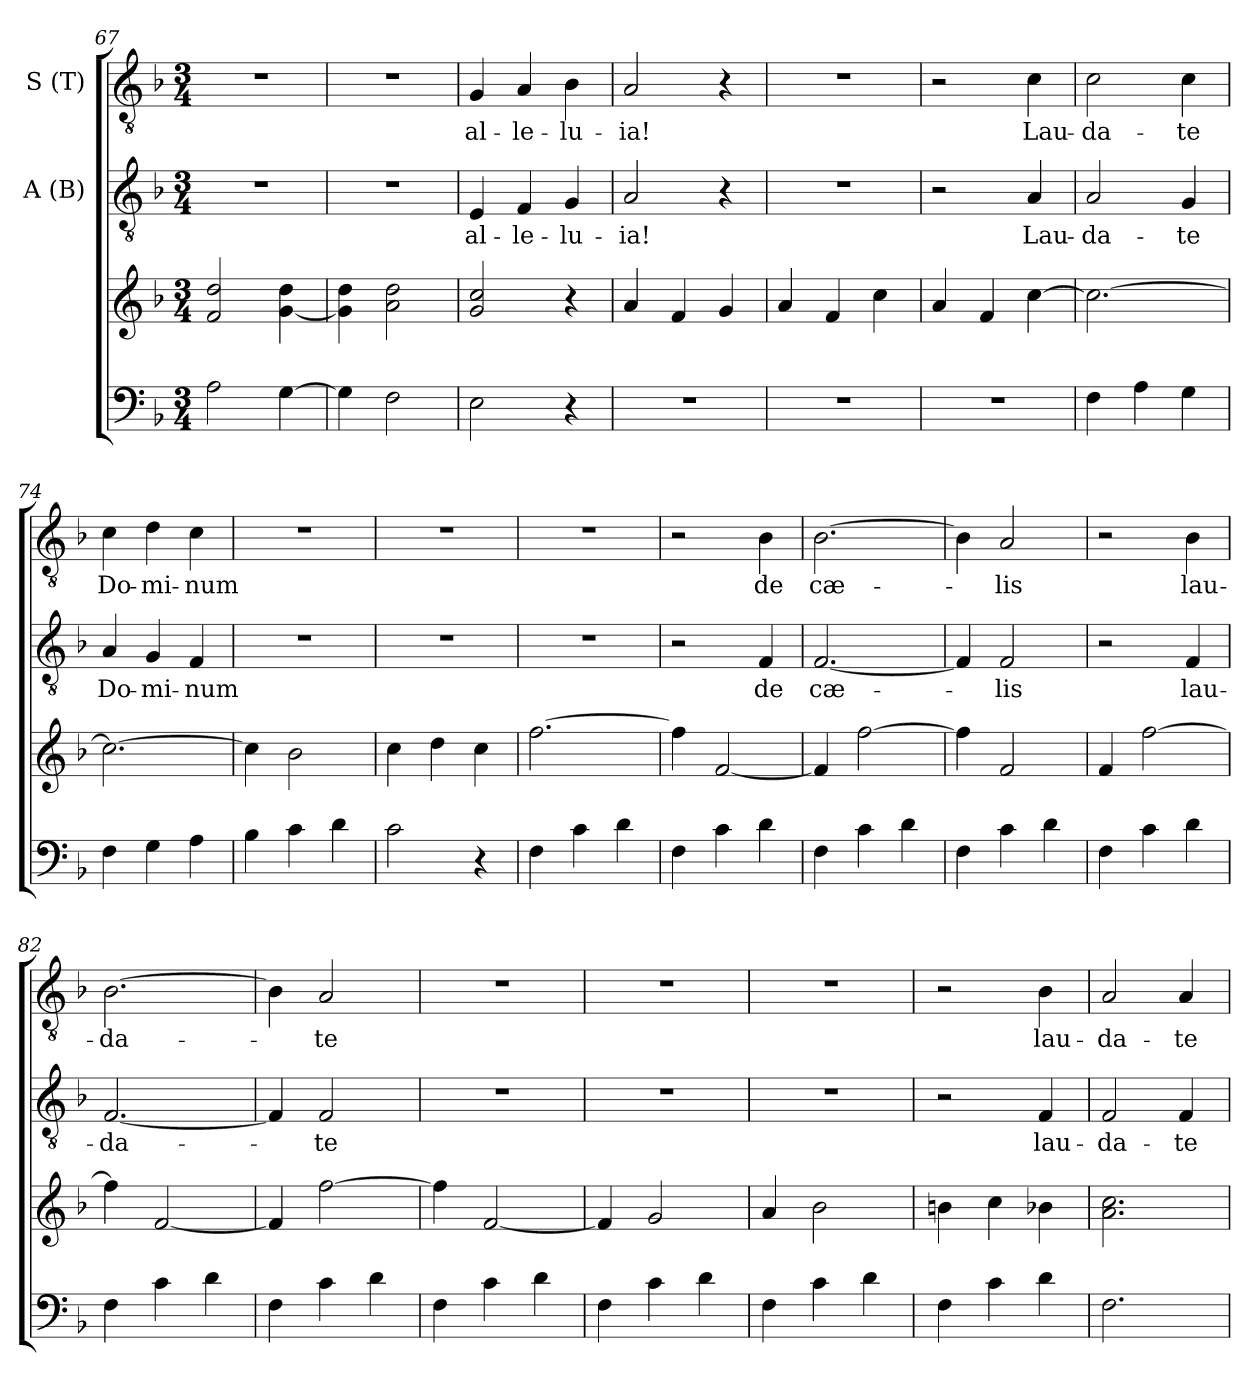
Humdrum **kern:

**kern	**kern	**kern	**text	**kern	**text
*part3	*part3	*part2	*part2	*part1	*part1
*staff4	*staff3	*staff2	*staff2	*staff1	*staff1
*	*	*I"A (B)	*	*I"S (T)	*
*clefF4	*clefG2	*clefGv2	*	*clefGv2	*
*k[b-]	*k[b-]	*k[b-]	*	*k[b-]	*
*F:	*F:	*F:	*	*F:	*
*M3/4	*M3/4	*M3/4	*	*M3/4	*
=67	=67	=67	=67	=67	=67
!	!	!LO:N:vis=1	!	!LO:N:vis=1	!
2A\	2f/ 2dd/	2.r	.	2.r	.
[>4G\	[<4g\ 4dd\	.	.	.	.
=68	=68	=68	=68	=68	=68
!	!	!LO:N:vis=1	!	!LO:N:vis=1	!
4G\]	4g\] 4dd\	2.r	.	2.r	.
2F\	2a\ 2dd\	.	.	.	.
=69	=69	=69	=69	=69	=69
!	!	!	!LO:LY:b	!	!LO:LY:b
2E\	2g/ 2cc/	4E/	al-	4G/	al-
!	!	!	!LO:LY:b	!	!LO:LY:b
.	.	4F/	-le-	4A/	-le-
!	!	!	!LO:LY:b	!	!LO:LY:b
4r	4r	4G/	-lu-	4B-\	-lu-
!!LO:LB:g=z
=70	=70	=70	=70	=70	=70
!LO:N:vis=1	!	!	!LO:LY:b	!	!LO:LY:b
2.r	4a/	2A/	-ia!	2A/	-ia!
.	4f/	.	.	.	.
.	4g/	4r	.	4r	.
=71	=71	=71	=71	=71	=71
!LO:N:vis=1	!	!LO:N:vis=1	!	!LO:N:vis=1	!
2.r	4a/	2.r	.	2.r	.
.	4f/	.	.	.	.
.	4cc\	.	.	.	.
=72	=72	=72	=72	=72	=72
!LO:N:vis=1	!	!	!	!	!
2.r	4a/	2r	.	2r	.
.	4f/	.	.	.	.
!	!	!	!LO:LY:b	!	!LO:LY:b
.	[>4cc\	4A/	Lau-	4c\	Lau-
=73	=73	=73	=73	=73	=73
!	!	!	!LO:LY:b	!	!LO:LY:b
4F\	2.cc\_	2A/	-da-	2c\	-da-
4A\	.	.	.	.	.
!	!	!	!LO:LY:b	!	!LO:LY:b
4G\	.	4G/	-te	4c\	-te
=74	=74	=74	=74	=74	=74
!	!	!	!LO:LY:b	!	!LO:LY:b
4F\	2.cc\_	4A/	Do-	4c\	Do-
!	!	!	!LO:LY:b	!	!LO:LY:b
4G\	.	4G/	-mi-	4d\	-mi-
!	!	!	!LO:LY:b	!	!LO:LY:b
4A\	.	4F/	-num	4c\	-num
=75	=75	=75	=75	=75	=75
!	!	!LO:N:vis=1	!	!LO:N:vis=1	!
4B-\	4cc\]	2.r	.	2.r	.
4c\	2b-\	.	.	.	.
4d\	.	.	.	.	.
=76	=76	=76	=76	=76	=76
!	!	!LO:N:vis=1	!	!LO:N:vis=1	!
2c\	4cc\	2.r	.	2.r	.
.	4dd\	.	.	.	.
4r	4cc\	.	.	.	.
=77	=77	=77	=77	=77	=77
!	!	!LO:N:vis=1	!	!LO:N:vis=1	!
4F\	[>2.ff\	2.r	.	2.r	.
4c\	.	.	.	.	.
4d\	.	.	.	.	.
=78	=78	=78	=78	=78	=78
4F\	4ff\]	2r	.	2r	.
4c\	[<2f/	.	.	.	.
!	!	!	!LO:LY:b	!	!LO:LY:b
4d\	.	4F/	de	4B-\	de
=79	=79	=79	=79	=79	=79
!	!	!	!LO:LY:b	!	!LO:LY:b
4F\	4f/]	[<2.F/	cæ-	[>2.B-\	cæ-
4c\	[>2ff\	.	.	.	.
4d\	.	.	.	.	.
=80	=80	=80	=80	=80	=80
4F\	4ff\]	4F/]	.	4B-\]	.
!	!	!	!LO:LY:b	!	!LO:LY:b
4c\	(<2f/	2F/	-lis	2A/	-lis
4d\)	.	.	.	.	.
!!LO:PB:g=z
=81	=81	=81	=81	=81	=81
4F\	4f/	2r	.	2r	.
4c\	[>2ff\	.	.	.	.
!	!	!	!LO:LY:b	!	!LO:LY:b
4d\	.	4F/	lau-	4B-\	lau-
=82	=82	=82	=82	=82	=82
!	!	!	!LO:LY:b	!	!LO:LY:b
4F\	4ff\]	[<2.F/	-da-	[>2.B-\	-da-
4c\	[<2f/	.	.	.	.
4d\	.	.	.	.	.
=83	=83	=83	=83	=83	=83
4F\	4f/]	4F/]	.	4B-\]	.
!	!	!	!LO:LY:b	!	!LO:LY:b
4c\	[>2ff\	2F/	-te	2A/	-te
4d\	.	.	.	.	.
=84	=84	=84	=84	=84	=84
!	!	!LO:N:vis=1	!	!LO:N:vis=1	!
4F\	4ff\]	2.r	.	2.r	.
4c\	[<2f/	.	.	.	.
4d\	.	.	.	.	.
=85	=85	=85	=85	=85	=85
!	!	!LO:N:vis=1	!	!LO:N:vis=1	!
4F\	4f/]	2.r	.	2.r	.
4c\	2g/	.	.	.	.
4d\	.	.	.	.	.
=86	=86	=86	=86	=86	=86
!	!	!LO:N:vis=1	!	!LO:N:vis=1	!
4F\	4a/	2.r	.	2.r	.
4c\	2b-\	.	.	.	.
4d\	.	.	.	.	.
=87	=87	=87	=87	=87	=87
4F\	4bn\	2r	.	2r	.
4c\	4cc\	.	.	.	.
!	!	!	!LO:LY:b	!	!LO:LY:b
4d\	4b-X\	4F/	lau-	4B-\	lau-
=88	=88	=88	=88	=88	=88
!	!	!	!LO:LY:b	!	!LO:LY:b
2.F\	2.a\ 2.cc\	2F/	-da-	2A/	-da-
!	!	!	!LO:LY:b	!	!LO:LY:b
.	.	4F/	-te	4A/	-te
=	=	=	=	=	=
*-	*-	*-	*-	*-	*-
